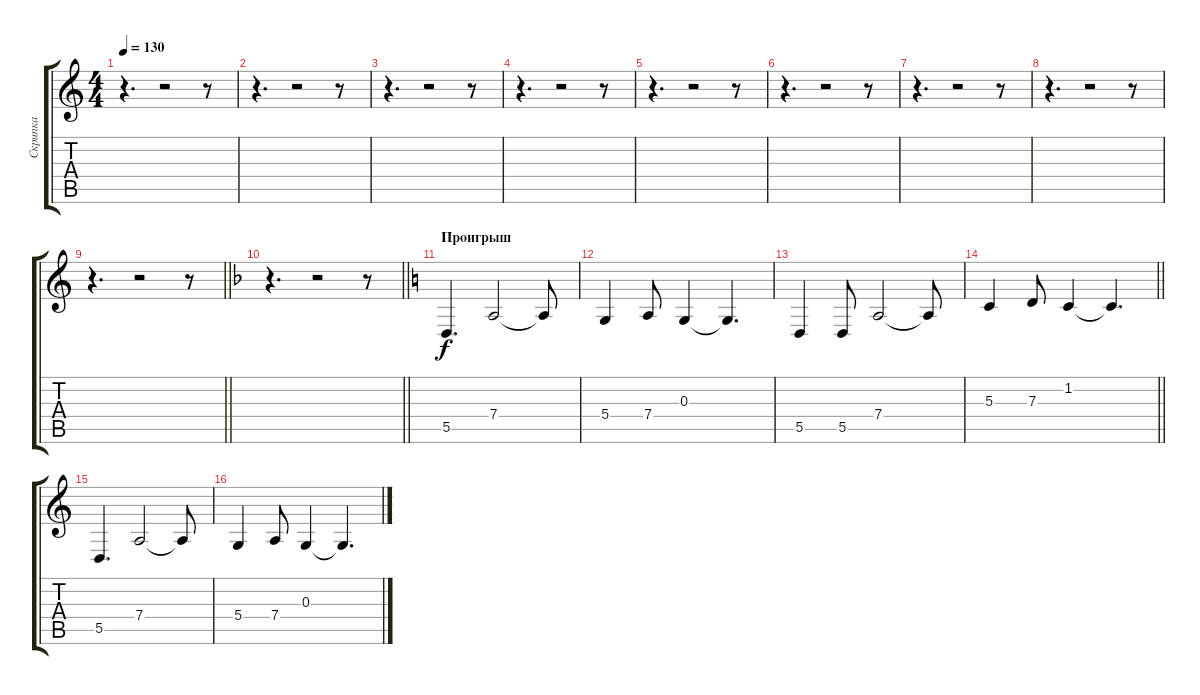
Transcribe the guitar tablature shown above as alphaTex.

\track ("Скрипка" "Скрипка") {instrument violin}
\staff {score tabs}
\tuning (E4 B3 G3 D3 A2 E2) {hide}
\ts (4 4)
\tempo 130
\clef g2
\ks c
r.4{d dy ff} r.2 r.8 |
r.4{d} r.2 r.8 |
r.4{d} r.2 r.8 |
r.4{d} r.2 r.8 |
r.4{d} r.2 r.8 |
r.4{d} r.2 r.8 |
r.4{d} r.2 r.8 |
r.4{d} r.2 r.8 |
\barLineRight lightlight
r.4{d} r.2 r.8 |
\barLineRight lightlight
\ks f
r.4{d} r.2 r.8 |
\section ("" "Проигрыш")
\ks c
5.5.4{d dy f} 7.4.2 7.4{t}.8 |
5.4.4 7.4.8 0.3.4 0.3{t}.4{d} |
5.5.4 5.5.8 7.4.2 7.4{t}.8 |
\barLineRight lightlight
5.3.4 7.3.8 1.2.4 1.2{t}.4{d} |
5.5.4{d} 7.4.2 7.4{t}.8 |
5.4.4 7.4.8 0.3.4 0.3{t}.4{d}
